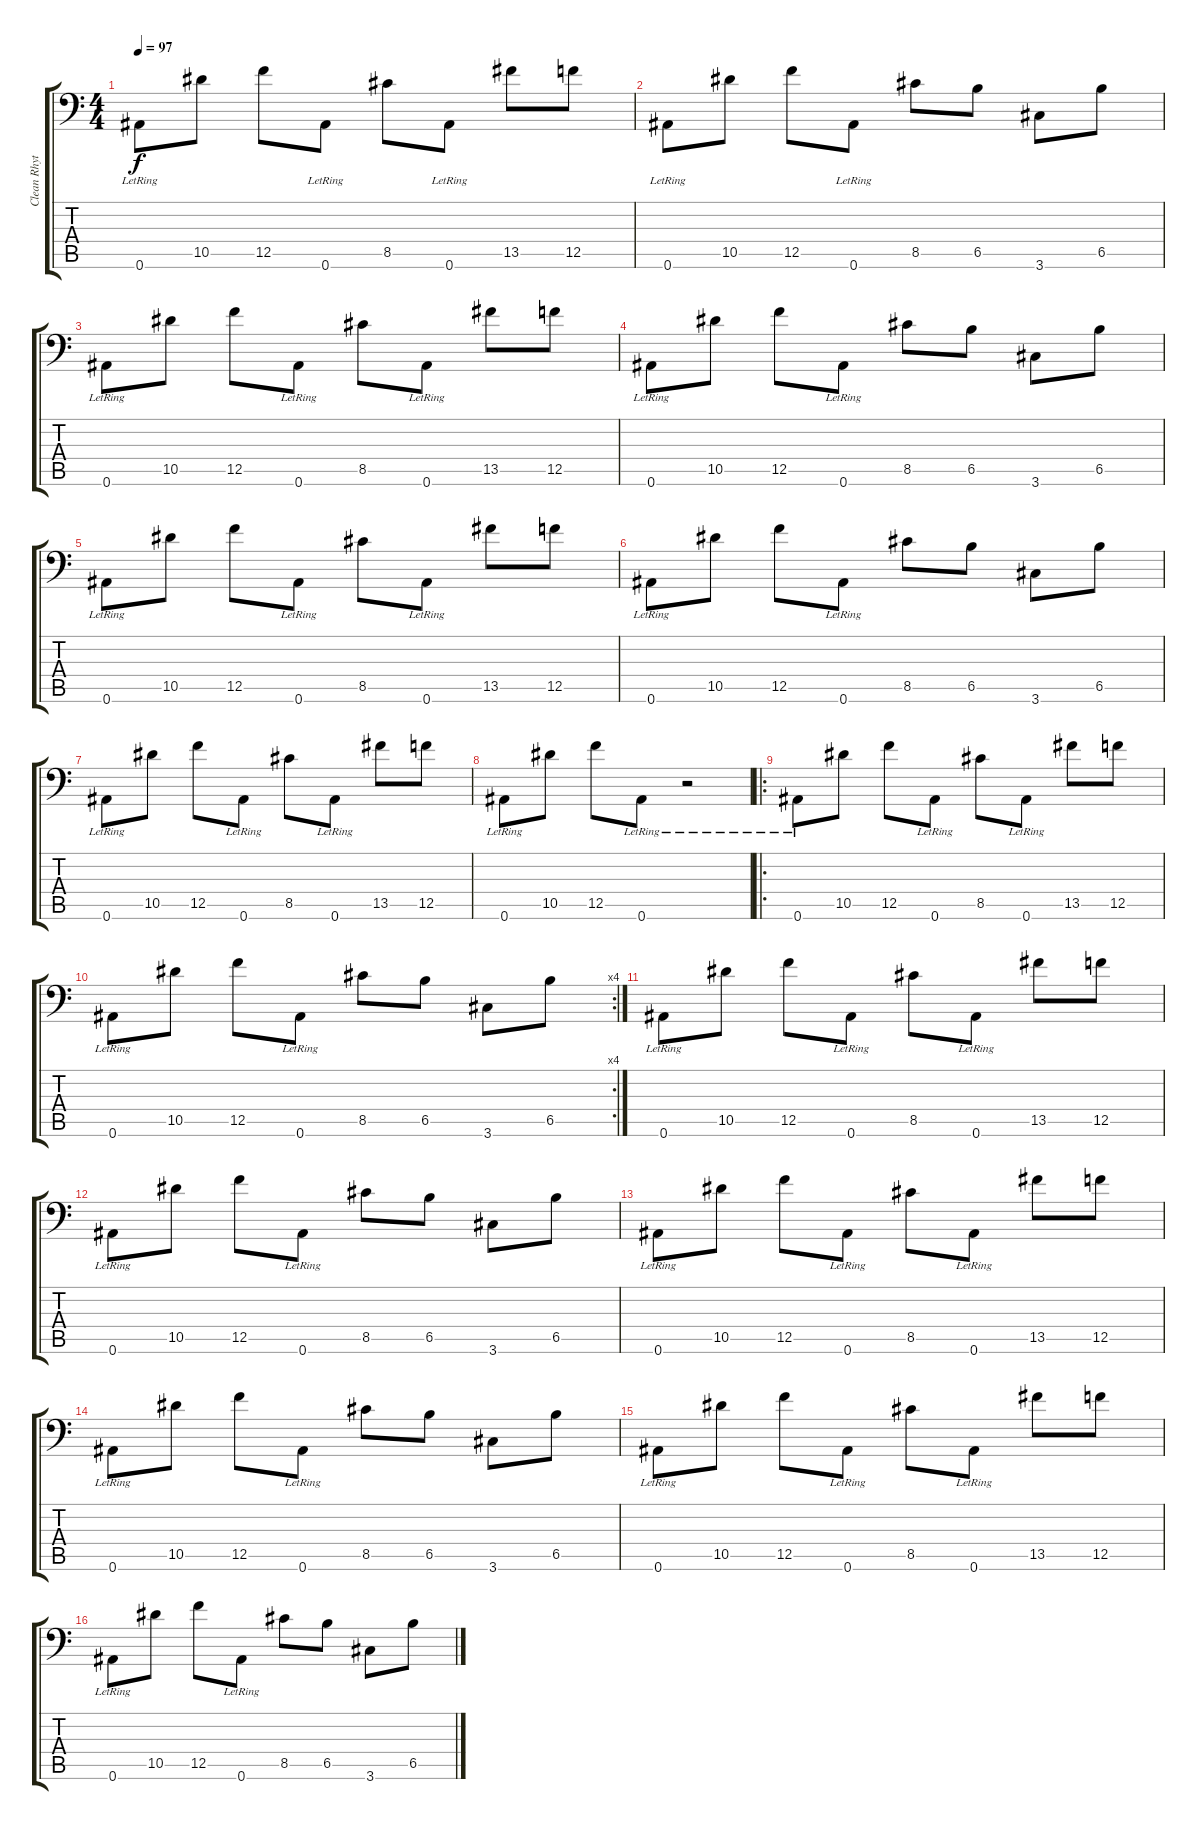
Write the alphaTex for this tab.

\track ("Clean Rhythm" "Clean Rhyt") {instrument electricguitarjazz}
\staff {score tabs}
\tuning (C4 G3 Eb3 Bb2 F2 Bb1) {hide}
\ts (4 4)
\tempo 97
\clef f4
\ks c
0.6{lr}.8{dy f} 10.5.8 12.5.8 0.6{lr}.8 8.5.8 0.6{lr}.8 13.5.8 12.5.8 |
0.6{lr}.8 10.5.8 12.5.8 0.6{lr}.8 8.5.8 6.5.8 3.6.8 6.5.8 |
0.6{lr}.8 10.5.8 12.5.8 0.6{lr}.8 8.5.8 0.6{lr}.8 13.5.8 12.5.8 |
0.6{lr}.8 10.5.8 12.5.8 0.6{lr}.8 8.5.8 6.5.8 3.6.8 6.5.8 |
0.6{lr}.8 10.5.8 12.5.8 0.6{lr}.8 8.5.8 0.6{lr}.8 13.5.8 12.5.8 |
0.6{lr}.8 10.5.8 12.5.8 0.6{lr}.8 8.5.8 6.5.8 3.6.8 6.5.8 |
0.6{lr}.8 10.5.8 12.5.8 0.6{lr}.8 8.5.8 0.6{lr}.8 13.5.8 12.5.8 |
0.6{lr}.8 10.5.8 12.5.8 0.6{lr}.8 r.2 |
\ro
0.6{lr}.8 10.5.8 12.5.8 0.6{lr}.8 8.5.8 0.6{lr}.8 13.5.8 12.5.8 |
\rc 4
0.6{lr}.8 10.5.8 12.5.8 0.6{lr}.8 8.5.8 6.5.8 3.6.8 6.5.8 |
0.6{lr}.8 10.5.8 12.5.8 0.6{lr}.8 8.5.8 0.6{lr}.8 13.5.8 12.5.8 |
0.6{lr}.8 10.5.8 12.5.8 0.6{lr}.8 8.5.8 6.5.8 3.6.8 6.5.8 |
0.6{lr}.8 10.5.8 12.5.8 0.6{lr}.8 8.5.8 0.6{lr}.8 13.5.8 12.5.8 |
0.6{lr}.8 10.5.8 12.5.8 0.6{lr}.8 8.5.8 6.5.8 3.6.8 6.5.8 |
0.6{lr}.8 10.5.8 12.5.8 0.6{lr}.8 8.5.8 0.6{lr}.8 13.5.8 12.5.8 |
0.6{lr}.8 10.5.8 12.5.8 0.6{lr}.8 8.5.8 6.5.8 3.6.8 6.5.8
